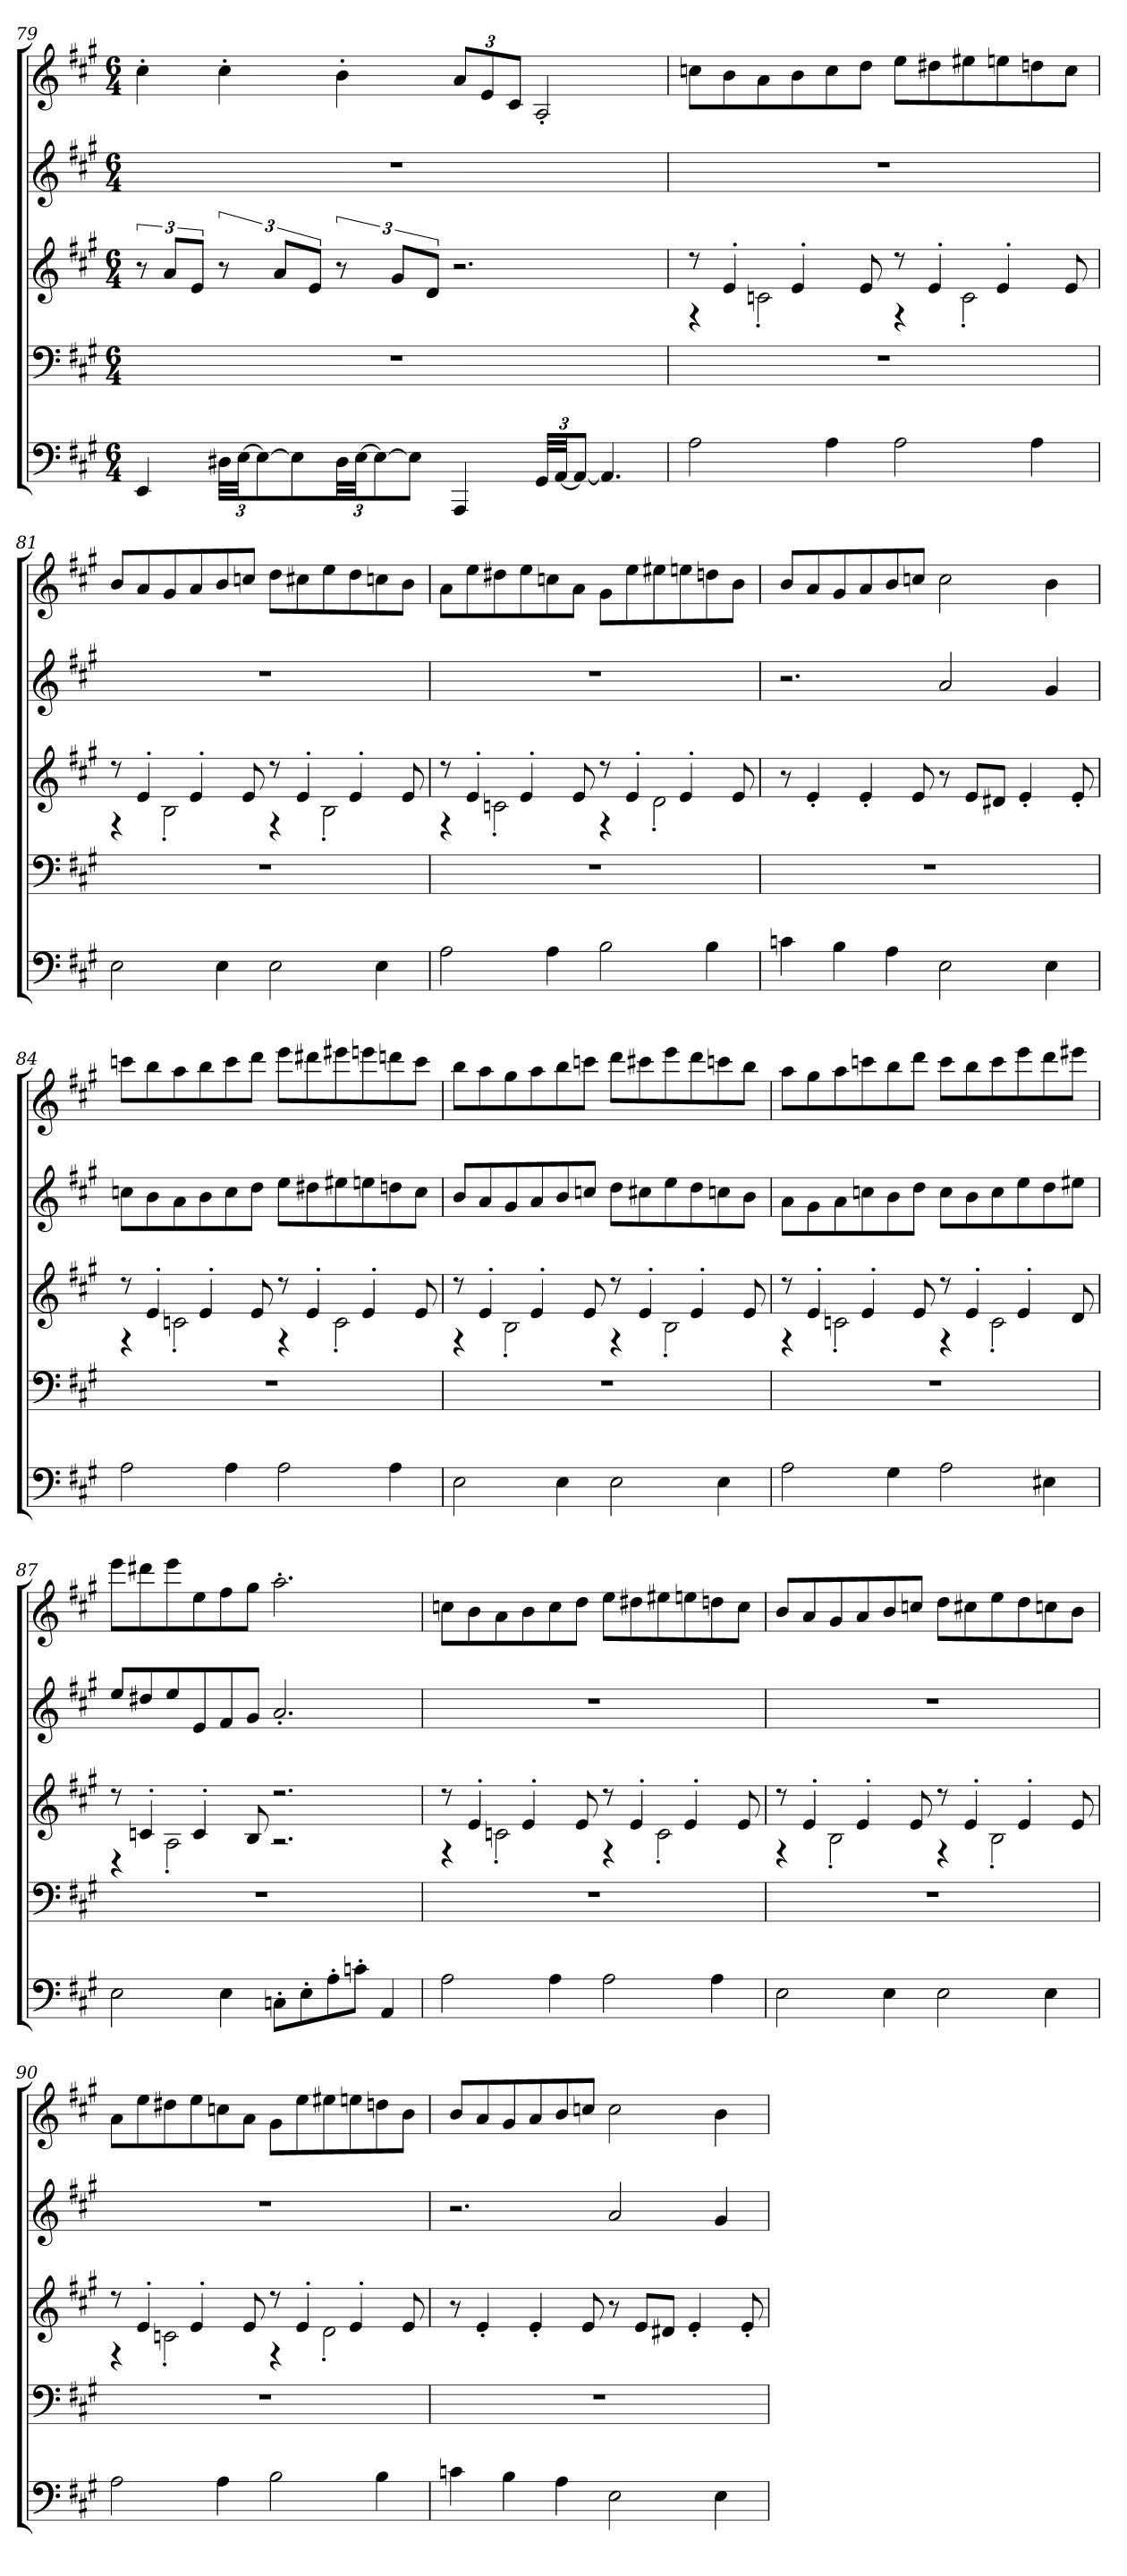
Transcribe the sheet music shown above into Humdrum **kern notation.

**kern	**kern	**kern	**kern	**kern
*part5	*part4	*part3	*part2	*part1
*staff5	*staff4	*staff3	*staff2	*staff1
!!LO:PB:g=z
*clefF4	*clefF4	*clefG2	*clefG2	*clefG2
*k[f#c#g#]	*k[f#c#g#]	*k[f#c#g#]	*k[f#c#g#]	*k[f#c#g#]
*M6/4	*M6/4	*M6/4	*M6/4	*M6/4
*MM123	*MM123	*MM123	*MM123	*MM123
=79	=79	=79	=79	=79
4EE/	1.r	12r	1.r	4cc#'\
.	.	12a/L	.	.
.	.	12e/J	.	.
*Xbrackettup	*	*	*	*
48D#X\LLL	.	12r	.	4cc#'\
[48E\JJ	.	.	.	.
12E\_	.	.	.	.
.	.	12a/L	.	.
8E\]	.	.	.	.
.	.	12e/J	.	.
48D#\LL	.	12r	.	4b'\
[48E\JJ	.	.	.	.
12E\_	.	.	.	.
.	.	12g#/L	.	.
8E\J]	.	.	.	.
.	.	12d/J	.	.
*	*	*	*	*Xbrackettup
4AAA/	.	2.r	.	12a/L
.	.	.	.	12e/
.	.	.	.	12c#/J
*	*	*	*	*MM91
48GG#/LLL	.	.	.	2A'/
[48AA/JJ	.	.	.	.
12AA/J_	.	.	.	.
4.AA/]	.	.	.	.
=80	=80	=80	=80	=80
*	*	*	*	*MM125
*	*	*^	*	*
2A\	1.r	8r	4r	1.r	8ccn\L
.	.	4e'/	.	.	8b\
.	.	.	2cn'\	.	8a\
.	.	4e'/	.	.	8b\
4A\	.	.	.	.	8cc\
.	.	8e/	.	.	8dd\J
2A\	.	8r	4r	.	8ee\L
.	.	4e'/	.	.	8dd#X\
.	.	.	2c'\	.	8ee#X\
.	.	4e'/	.	.	8een\
4A\	.	.	.	.	8ddn\
.	.	8e/	.	.	8cc\J
!!LO:LB:g=z
=81	=81	=81	=81	=81	=81
*	*	*	*	*	*MM125
2E\	1.r	8r	4r	1.r	8b/L
.	.	4e'/	.	.	8a/
.	.	.	2B'\	.	8g#/
.	.	4e'/	.	.	8a/
4E\	.	.	.	.	8b/
.	.	8e/	.	.	8ccn/J
2E\	.	8r	4r	.	8dd\L
.	.	4e'/	.	.	8cc#X\
.	.	.	2B'\	.	8ee\
.	.	4e'/	.	.	8dd\
4E\	.	.	.	.	8ccn\
.	.	8e/	.	.	8b\J
=82	=82	=82	=82	=82	=82
*	*	*	*	*	*MM125
2A\	1.r	8r	4r	1.r	8a\L
.	.	4e'/	.	.	8ee\
.	.	.	2cn'\	.	8dd#X\
.	.	4e'/	.	.	8ee\
4A\	.	.	.	.	8ccn\
.	.	8e/	.	.	8a\J
2B\	.	8r	4r	.	8g#\L
.	.	4e'/	.	.	8ee\
.	.	.	2d'\	.	8ee#X\
.	.	4e'/	.	.	8een\
4B\	.	.	.	.	8ddn\
.	.	8e/	.	.	8b\J
*	*	*v	*v	*	*
!!LO:PB:g=z
=83	=83	=83	=83	=83
*	*	*	*	*MM125
4cn\	1.r	8r	2.r	8b/L
.	.	4e'/	.	8a/
4B\	.	.	.	8g#/
.	.	4e'/	.	8a/
4A\	.	.	.	8b/
.	.	8e/	.	8ccn/J
2E\	.	8r	2a/	2cc\
.	.	8e/L	.	.
.	.	8d#X/J	.	.
.	.	4e'/	.	.
*	*	*	*	*MM112
4E\	.	.	4g#/	4b\
.	.	8e'/	.	.
=84	=84	=84	=84	=84
*	*	*	*	*MM125
*	*	*^	*	*
2A\	1.r	8r	4r	8ccn\L	8cccn\L
.	.	4e'/	.	8b\	8bb\
.	.	.	2cn'\	8a\	8aa\
.	.	4e'/	.	8b\	8bb\
4A\	.	.	.	8cc\	8ccc\
.	.	8e/	.	8dd\J	8ddd\J
2A\	.	8r	4r	8ee\L	8eee\L
.	.	4e'/	.	8dd#X\	8ddd#X\
.	.	.	2c'\	8ee#X\	8eee#X\
.	.	4e'/	.	8een\	8eeen\
4A\	.	.	.	8ddn\	8dddn\
.	.	8e/	.	8cc\J	8ccc\J
!!LO:LB:g=z
=85	=85	=85	=85	=85	=85
*	*	*	*	*	*MM125
2E\	1.r	8r	4r	8b/L	8bb\L
.	.	4e'/	.	8a/	8aa\
.	.	.	2B'\	8g#/	8gg#\
.	.	4e'/	.	8a/	8aa\
4E\	.	.	.	8b/	8bb\
.	.	8e/	.	8ccn/J	8cccn\J
2E\	.	8r	4r	8dd\L	8ddd\L
.	.	4e'/	.	8cc#X\	8ccc#X\
.	.	.	2B'\	8ee\	8eee\
.	.	4e'/	.	8dd\	8ddd\
4E\	.	.	.	8ccn\	8cccn\
.	.	8e/	.	8b\J	8bb\J
=86	=86	=86	=86	=86	=86
*	*	*	*	*	*MM125
2A\	1.r	8r	4r	8a\L	8aa\L
.	.	4e'/	.	8g#\	8gg#\
.	.	.	2cn'\	8a\	8aa\
.	.	4e'/	.	8ccn\	8cccn\
4G#\	.	.	.	8b\	8bb\
.	.	8e/	.	8dd\J	8ddd\J
2A\	.	8r	4r	8cc\L	8ccc\L
.	.	4e'/	.	8b\	8bb\
.	.	.	2c'\	8cc\	8ccc\
.	.	4e'/	.	8ee\	8eee\
4E#X\	.	.	.	8dd\	8ddd\
.	.	8d/	.	8ee#X\J	8eee#X\J
!!LO:PB:g=z
=87	=87	=87	=87	=87	=87
*	*	*	*	*	*MM125
2E\	1.r	8r	4r	8ee/L	8eee\L
.	.	4cn'/	.	8dd#X/	8ddd#X\
.	.	.	2A'\	8ee/	8eee\
.	.	4c'/	.	8e/	8ee\
4E\	.	.	.	8f#/	8ff#\
.	.	8B/	.	8g#/J	8gg#\J
8Cn'\L	.	2.r	2.r	2.a'/	2.aa'\
8E'\	.	.	.	.	.
8A'\	.	.	.	.	.
8cn'\J	.	.	.	.	.
4AA/	.	.	.	.	.
=88	=88	=88	=88	=88	=88
*	*	*	*	*	*MM125
2A\	1.r	8r	4r	1.r	8ccn\L
.	.	4e'/	.	.	8b\
.	.	.	2cn'\	.	8a\
.	.	4e'/	.	.	8b\
4A\	.	.	.	.	8cc\
.	.	8e/	.	.	8dd\J
2A\	.	8r	4r	.	8ee\L
.	.	4e'/	.	.	8dd#X\
.	.	.	2c'\	.	8ee#X\
.	.	4e'/	.	.	8een\
4A\	.	.	.	.	8ddn\
.	.	8e/	.	.	8cc\J
!!LO:LB:g=z
=89	=89	=89	=89	=89	=89
*	*	*	*	*	*MM125
2E\	1.r	8r	4r	1.r	8b/L
.	.	4e'/	.	.	8a/
.	.	.	2B'\	.	8g#/
.	.	4e'/	.	.	8a/
4E\	.	.	.	.	8b/
.	.	8e/	.	.	8ccn/J
2E\	.	8r	4r	.	8dd\L
.	.	4e'/	.	.	8cc#X\
.	.	.	2B'\	.	8ee\
.	.	4e'/	.	.	8dd\
4E\	.	.	.	.	8ccn\
.	.	8e/	.	.	8b\J
=90	=90	=90	=90	=90	=90
*	*	*	*	*	*MM125
2A\	1.r	8r	4r	1.r	8a\L
.	.	4e'/	.	.	8ee\
.	.	.	2cn'\	.	8dd#X\
.	.	4e'/	.	.	8ee\
4A\	.	.	.	.	8ccn\
.	.	8e/	.	.	8a\J
2B\	.	8r	4r	.	8g#\L
.	.	4e'/	.	.	8ee\
.	.	.	2d'\	.	8ee#X\
.	.	4e'/	.	.	8een\
4B\	.	.	.	.	8ddn\
.	.	8e/	.	.	8b\J
*	*	*v	*v	*	*
!!LO:PB:g=z
=91	=91	=91	=91	=91
*	*	*	*	*MM125
4cn\	1.r	8r	2.r	8b/L
.	.	4e'/	.	8a/
4B\	.	.	.	8g#/
.	.	4e'/	.	8a/
4A\	.	.	.	8b/
.	.	8e/	.	8ccn/J
2E\	.	8r	2a/	2cc\
.	.	8e/L	.	.
.	.	8d#X/J	.	.
.	.	4e'/	.	.
*	*	*	*	*MM112
4E\	.	.	4g#/	4b\
.	.	8e'/	.	.
=	=	=	=	=
*-	*-	*-	*-	*-
